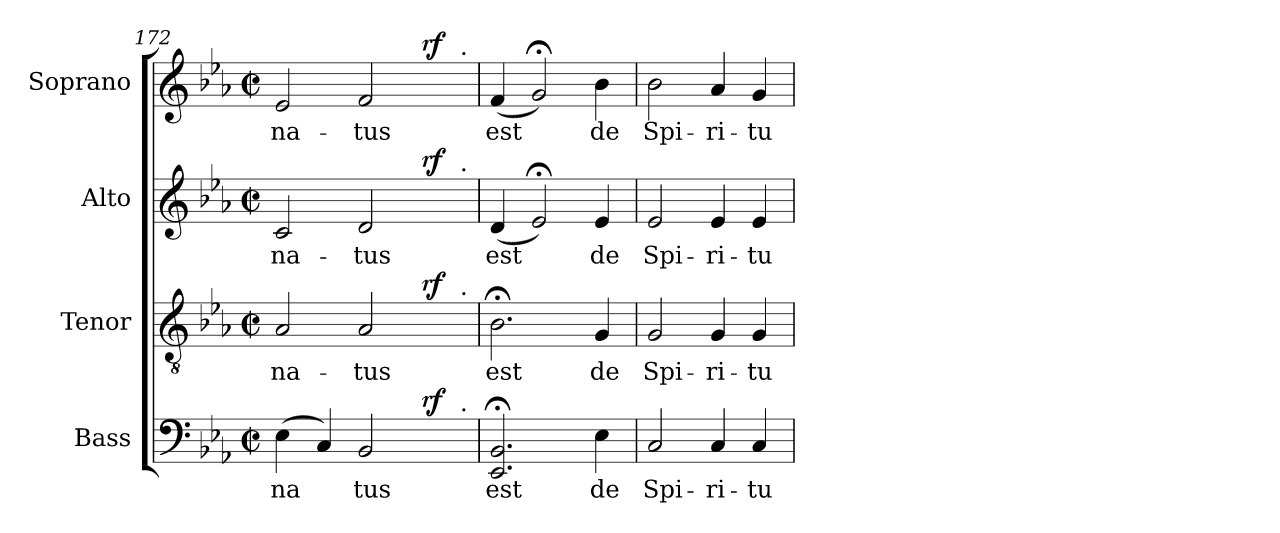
**kern	**text	**dynam	**kern	**text	**dynam	**kern	**text	**dynam	**kern	**text	**dynam
*part4	*part4	*part4	*part3	*part3	*part3	*part2	*part2	*part2	*part1	*part1	*part1
*staff4	*staff4	*staff4	*staff3	*staff3	*staff3	*staff2	*staff2	*staff2	*staff1	*staff1	*staff1
*I"Bass	*	*	*I"Tenor	*	*	*I"Alto	*	*	*I"Soprano	*	*
*I'B.	*	*	*I'T.	*	*	*I'A.	*	*	*I'S.	*	*
*clefF4	*	*	*clefGv2	*	*	*clefG2	*	*	*clefG2	*	*
*k[b-e-a-]	*	*	*k[b-e-a-]	*	*	*k[b-e-a-]	*	*	*k[b-e-a-]	*	*
*E-:	*	*	*E-:	*	*	*E-:	*	*	*E-:	*	*
*M2/2	*	*	*M2/2	*	*	*M2/2	*	*	*M2/2	*	*
*met(c|)	*	*	*met(c|)	*	*	*met(c|)	*	*	*met(c|)	*	*
=172	=172	=172	=172	=172	=172	=172	=172	=172	=172	=172	=172
!	!LO:LY:b:cj	!	!	!LO:LY:b:cj	!	!	!LO:LY:b:cj	!	!	!LO:LY:b:cj	!
*^	*	*	*^	*	*	*^	*	*	*^	*	*
*	*^	*	*	*	*^	*	*	*	*^	*	*	*	*^	*	*
(<4E-\	2ryy	2ryy	-na	.	2A-/	2ryy	2ryy	-na-	.	2c/	2ryy	2ryy	-na-	.	2e-/	2ryy	2ryy	-na-	.
!	!	!	!LO:LY:b:cj	!	!	!	!	!	!	!	!	!	!	!	!	!	!	!	!
4C/)	.	.	.	.	.	.	.	.	.	.	.	.	.	.	.	.	.	.	.
!	!	!	!LO:LY:b:cj	!	!	!	!	!LO:LY:b:cj	!	!	!	!	!LO:LY:b:cj	!	!	!	!	!LO:LY:b:cj	!
2BB-/	4ryy	4ryy	tus	.	2A-/	4ryy	4ryy	-tus	.	2d/	4ryy	4ryy	-tus	.	2f/	4ryy	4ryy	-tus	.
.	16.ryy	8ryy	.	.	.	16.ryy	8ryy	.	.	.	16.ryy	8ryy	.	.	.	16.ryy	8ryy	.	.
!	!	!	!	!LO:DY:a	!	!	!	!	!LO:DY:a	!	!	!	!	!LO:DY:a	!	!	!	!	!LO:DY:a
.	8ryy	.	.	rf	.	8ryy	.	.	rf	.	8ryy	.	.	rf	.	8ryy	.	.	rf
.	.	16ryy	.	.	.	.	16ryy	.	.	.	.	16ryy	.	.	.	.	16ryy	.	.
.	.	64ryy	.	.	.	.	64ryy	.	.	.	.	64ryy	.	.	.	.	64ryy	.	.
!	!	!	!	!	!	!	!	!	!	!	!	!	!	!	!	!	!LO:TX:a:t=.	!	!
!	!	!	!	!	!	!	!	!	!	!	!	!LO:TX:a:t=.	!	!	!	!	!	!	!
!	!	!	!	!	!	!	!LO:TX:a:t=.	!	!	!	!	!	!	!	!	!	!	!	!
!	!	!LO:TX:a:t=.	!	!	!	!	!	!	!	!	!	!	!	!	!	!	!	!	!
.	.	32.ryy	.	.	.	.	32.ryy	.	.	.	.	32.ryy	.	.	.	.	32.ryy	.	.
.	32ryy	.	.	.	.	32ryy	.	.	.	.	32ryy	.	.	.	.	32ryy	.	.	.
=173	=173	=173	=173	=173	=173	=173	=173	=173	=173	=173	=173	=173	=173	=173	=173	=173	=173	=173	=173
!	!	!	!LO:LY:b:cj	!	!	!	!	!LO:LY:b:cj	!	!	!	!	!LO:LY:b:cj	!	!	!	!	!LO:LY:b:cj	!
*v	*v	*v	*	*	*	*	*	*	*	*v	*v	*v	*	*	*v	*v	*v	*	*
*	*	*	*v	*v	*v	*	*	*	*	*	*	*	*
2.BB-/;< 2.EE-/;<	est	.	2.B-;<\	est	.	(<4d/	est	.	(<4f/	est	.
!	!	!	!	!	!	!	!LO:LY:b:cj	!	!	!LO:LY:b:cj	!
.	.	.	.	.	.	2e-;</)	.	.	2g;</)	.	.
!	!LO:LY:b:cj	!	!	!LO:LY:b:cj	!	!	!LO:LY:b:cj	!	!	!LO:LY:b:cj	!
4E-\	de	.	4G/	de	.	4e-/	de	.	4b-\	de	.
=174	=174	=174	=174	=174	=174	=174	=174	=174	=174	=174	=174
!	!LO:LY:b:cj	!	!	!LO:LY:b:cj	!	!	!LO:LY:b:cj	!	!	!LO:LY:b:cj	!
2C/	Spi-	.	2G/	Spi-	.	2e-/	Spi-	.	2b-\	Spi-	.
!	!LO:LY:b:cj	!	!	!LO:LY:b:cj	!	!	!LO:LY:b:cj	!	!	!LO:LY:b:cj	!
4C/	-ri-	.	4G/	-ri-	.	4e-/	-ri-	.	4a-/	-ri-	.
!	!LO:LY:b:cj	!	!	!LO:LY:b:cj	!	!	!LO:LY:b:cj	!	!	!LO:LY:b:cj	!
4C/	-tu	.	4G/	-tu	.	4e-/	-tu	.	4g/	-tu	.
=	=	=	=	=	=	=	=	=	=	=	=
*-	*-	*-	*-	*-	*-	*-	*-	*-	*-	*-	*-
